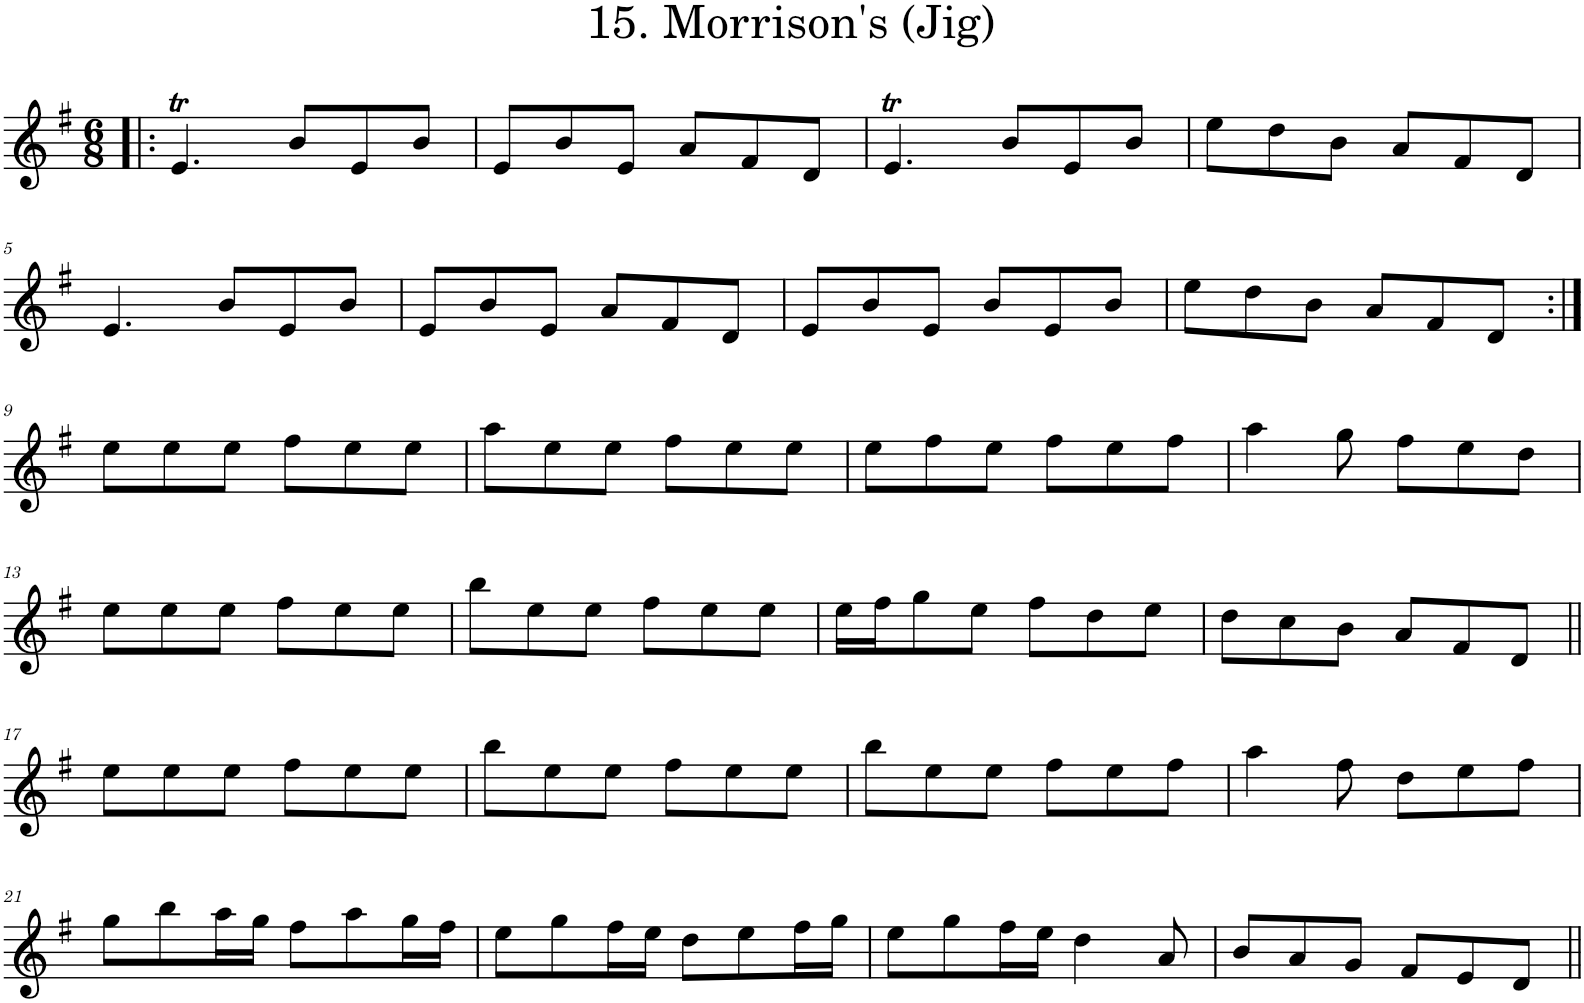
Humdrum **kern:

**kern
*part1
*staff1
*I"Piano
*I'Pno
*clefG2
*k[f#]
*e:
*M6/8
=1!|:
4.eT/
8b/L
8e/
8b/J
=2
8e/L
8b/
8e/J
8a/L
8f#/
8d/J
=3
4.eT/
8b/L
8e/
8b/J
=4
8ee\L
8dd\
8b\J
8a/L
8f#/
8d/J
!!LO:LB:g=z
=5
4.e/
8b/L
8e/
8b/J
=6
8e/L
8b/
8e/J
8a/L
8f#/
8d/J
=7
8e/L
8b/
8e/J
8b/L
8e/
8b/J
=8
8ee\L
8dd\
8b\J
8a/L
8f#/
8d/J
!!LO:LB:g=z
=9:|!
8ee\L
8ee\
8ee\J
8ff#\L
8ee\
8ee\J
=10
8aa\L
8ee\
8ee\J
8ff#\L
8ee\
8ee\J
=11
8ee\L
8ff#\
8ee\J
8ff#\L
8ee\
8ff#\J
=12
4aa\
8gg\
8ff#\L
8ee\
8dd\J
!!LO:LB:g=z
=13
8ee\L
8ee\
8ee\J
8ff#\L
8ee\
8ee\J
=14
8bb\L
8ee\
8ee\J
8ff#\L
8ee\
8ee\J
=15
16ee\LL
16ff#\J
8gg\
8ee\J
8ff#\L
8dd\
8ee\J
=16
8dd\L
8cc\
8b\J
8a/L
8f#/
8d/J
!!LO:LB:g=z
=17||
8ee\L
8ee\
8ee\J
8ff#\L
8ee\
8ee\J
=18
8bb\L
8ee\
8ee\J
8ff#\L
8ee\
8ee\J
=19
8bb\L
8ee\
8ee\J
8ff#\L
8ee\
8ff#\J
=20
4aa\
8ff#\
8dd\L
8ee\
8ff#\J
!!LO:LB:g=z
=21
8gg\L
8bb\
16aa\L
16gg\JJ
8ff#\L
8aa\
16gg\L
16ff#\JJ
=22
8ee\L
8gg\
16ff#\L
16ee\JJ
8dd\L
8ee\
16ff#\L
16gg\JJ
=23
8ee\L
8gg\
16ff#\L
16ee\JJ
4dd\
8a/
=24
8b/L
8a/
8g/J
8f#/L
8e/
8d/J
=||
*-
